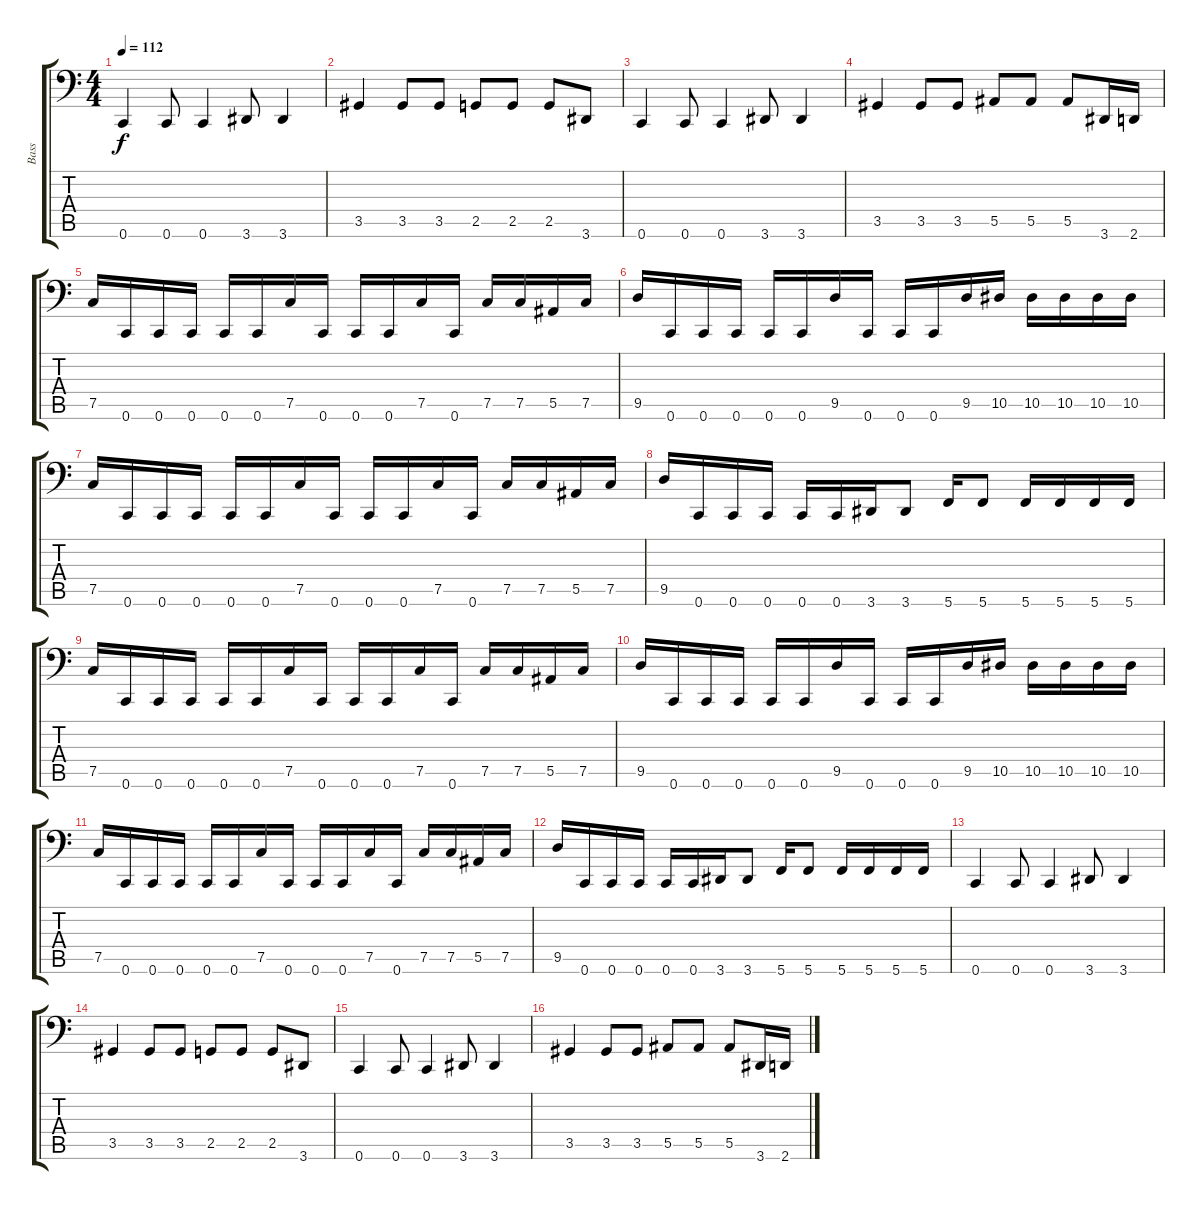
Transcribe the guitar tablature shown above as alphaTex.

\track ("Bass" "Bass") {instrument electricbasspick}
\staff {score tabs}
\tuning (C3 G2 Eb2 Bb1 F1 C1) {hide}
\ts (4 4)
\tempo 112
\clef f4
\ks c
0.6.4{dy f} 0.6.8 0.6.4 3.6.8 3.6.4 |
3.5.4 3.5.8 3.5.8 2.5.8 2.5.8 2.5.8 3.6.8 |
0.6.4 0.6.8 0.6.4 3.6.8 3.6.4 |
3.5.4 3.5.8 3.5.8 5.5.8 5.5.8 5.5.8 3.6.16 2.6.16 |
7.5.16 0.6.16 0.6.16 0.6.16 0.6.16 0.6.16 7.5.16 0.6.16 0.6.16 0.6.16 7.5.16 0.6.16 7.5.16 7.5.16 5.5.16 7.5.16 |
9.5.16 0.6.16 0.6.16 0.6.16 0.6.16 0.6.16 9.5.16 0.6.16 0.6.16 0.6.16 9.5.16 10.5.16 10.5.16 10.5.16 10.5.16 10.5.16 |
7.5.16 0.6.16 0.6.16 0.6.16 0.6.16 0.6.16 7.5.16 0.6.16 0.6.16 0.6.16 7.5.16 0.6.16 7.5.16 7.5.16 5.5.16 7.5.16 |
9.5.16 0.6.16 0.6.16 0.6.16 0.6.16 0.6.16 3.6.16 3.6.8 5.6.16 5.6.8 5.6.16 5.6.16 5.6.16 5.6.16 |
7.5.16 0.6.16 0.6.16 0.6.16 0.6.16 0.6.16 7.5.16 0.6.16 0.6.16 0.6.16 7.5.16 0.6.16 7.5.16 7.5.16 5.5.16 7.5.16 |
9.5.16 0.6.16 0.6.16 0.6.16 0.6.16 0.6.16 9.5.16 0.6.16 0.6.16 0.6.16 9.5.16 10.5.16 10.5.16 10.5.16 10.5.16 10.5.16 |
7.5.16 0.6.16 0.6.16 0.6.16 0.6.16 0.6.16 7.5.16 0.6.16 0.6.16 0.6.16 7.5.16 0.6.16 7.5.16 7.5.16 5.5.16 7.5.16 |
9.5.16 0.6.16 0.6.16 0.6.16 0.6.16 0.6.16 3.6.16 3.6.8 5.6.16 5.6.8 5.6.16 5.6.16 5.6.16 5.6.16 |
0.6.4 0.6.8 0.6.4 3.6.8 3.6.4 |
3.5.4 3.5.8 3.5.8 2.5.8 2.5.8 2.5.8 3.6.8 |
0.6.4 0.6.8 0.6.4 3.6.8 3.6.4 |
3.5.4 3.5.8 3.5.8 5.5.8 5.5.8 5.5.8 3.6.16 2.6.16
